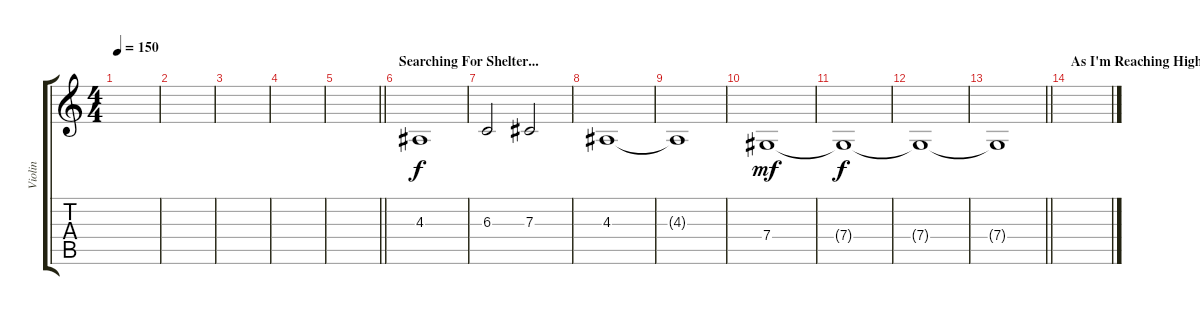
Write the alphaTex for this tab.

\track ("Violin" "Violin") {instrument violin}
\staff {score tabs}
\tuning (Eb4 Bb3 Gb3 Db3 Ab2 Eb2) {hide}
\ts (4 4)
\tempo 150
\clef g2
\ks c
|
|
|
|
\barLineRight lightlight
|
\section ("" "Searching For Shelter...")
4.3.1{volume 8} |
6.3.2 7.3.2 |
4.3.1{volume 6} |
4.3{t}.1{dy f volume 4} |
7.4.1{dy mf volume 7} |
7.4{t}.1{dy f} |
7.4{t}.1{volume 4} |
\barLineRight lightlight
7.4{t}.1 |
\section ("" "As I'm Reaching Higher...")
